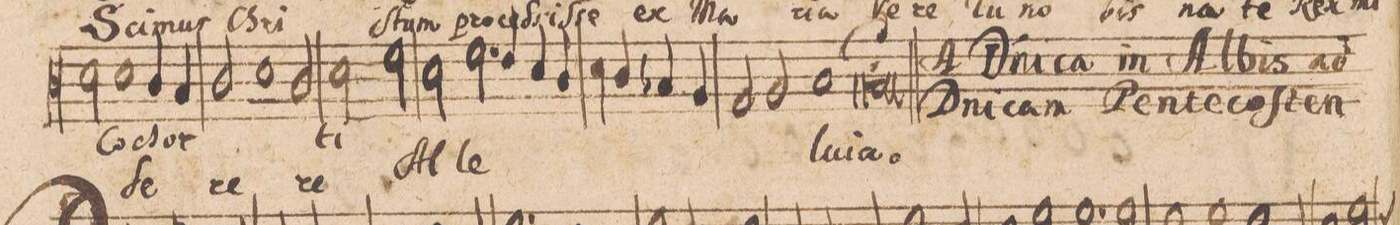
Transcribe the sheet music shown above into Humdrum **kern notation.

**kern	**text	**text
*I"CANTVS.	*	*
*clefC3	*	*
*k[]	*	*
*met(C|)	*	*
*M2/1	*	*
2d\	.	.
1d\	Co-	-ſe-
=50-	=50-	=50-
4c/	-chor-	.
4B/	.	.
2c/	.	-re-
1d\	.	.
=51-	=51-	=51-
2c/	.	-re
2d\	-ti	.
2f\	Al-	.
=52-	=52-	=52-
2d\	-le-	.
2.f\	.	.
4e/	.	.
4d/	.	.
4c/	.	.
=53-	=53-	=53-
4d\	.	.
4c/	.	.
4B-X/	.	.
4A/	.	.
2G/	.	.
2A/	.	.
=54-	=54-	=54-
1Bny	-lu-	.
[1Al;	-ia.	.
=55-	=55-	=55-
0A]	.	.
==	==	==
*-	*-	*-
